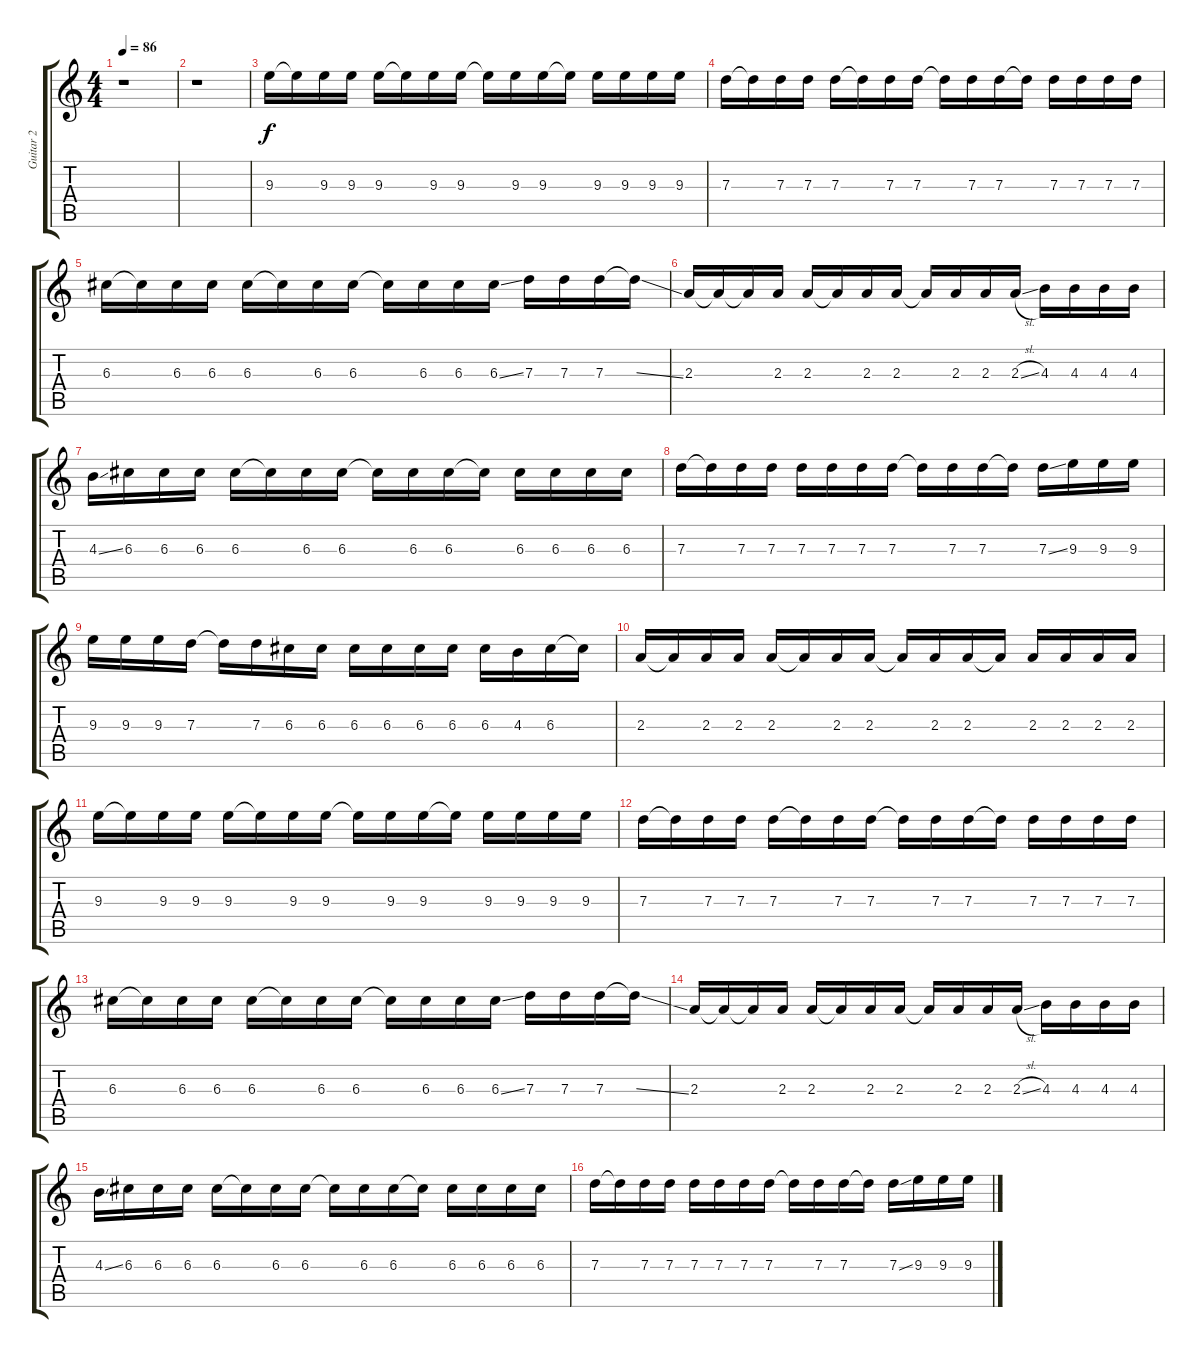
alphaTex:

\track ("Guitar 2" "Guitar 2") {instrument electricguitarclean}
\staff {score tabs}
\tuning (E4 B3 G3 D3 A2 E2) {hide}
\ts (4 4)
\tempo 86
\clef g2
\ks c
r.1{dy f} |
r.1 |
9.3.16 9.3{t}.16 9.3.16 9.3.16 9.3.16 9.3{t}.16 9.3.16 9.3.16 9.3{t}.16 9.3.16 9.3.16 9.3{t}.16 9.3.16 9.3.16 9.3.16 9.3.16 |
7.3.16 7.3{t}.16 7.3.16 7.3.16 7.3.16 7.3{t}.16 7.3.16 7.3.16 7.3{t}.16 7.3.16 7.3.16 7.3{t}.16 7.3.16 7.3.16 7.3.16 7.3.16 |
6.3.16 6.3{t}.16 6.3.16 6.3.16 6.3.16 6.3{t}.16 6.3.16 6.3.16 6.3{t}.16 6.3.16 6.3.16 6.3{ss}.16 7.3.16 7.3.16 7.3.16 7.3{ss t}.16 |
2.3.16 2.3{t}.16 2.3{t}.16 2.3.16 2.3.16 2.3{t}.16 2.3.16 2.3.16 2.3{t}.16 2.3.16 2.3.16 2.3{sl}.16 4.3.16 4.3.16 4.3.16 4.3.16 |
4.3{ss}.16 6.3.16 6.3.16 6.3.16 6.3.16 6.3{t}.16 6.3.16 6.3.16 6.3{t}.16 6.3.16 6.3.16 6.3{t}.16 6.3.16 6.3.16 6.3.16 6.3.16 |
7.3.16 7.3{t}.16 7.3.16 7.3.16 7.3.16 7.3.16 7.3.16 7.3.16 7.3{t}.16 7.3.16 7.3.16 7.3{t}.16 7.3{ss}.16 9.3.16 9.3.16 9.3.16 |
9.3.16 9.3.16 9.3.16 7.3.16 7.3{t}.16 7.3.16 6.3.16 6.3.16 6.3.16 6.3.16 6.3.16 6.3.16 6.3.16 4.3.16 6.3.16 6.3{t}.16 |
2.3.16 2.3{t}.16 2.3.16 2.3.16 2.3.16 2.3{t}.16 2.3.16 2.3.16 2.3{t}.16 2.3.16 2.3.16 2.3{t}.16 2.3.16 2.3.16 2.3.16 2.3.16 |
9.3.16 9.3{t}.16 9.3.16 9.3.16 9.3.16 9.3{t}.16 9.3.16 9.3.16 9.3{t}.16 9.3.16 9.3.16 9.3{t}.16 9.3.16 9.3.16 9.3.16 9.3.16 |
7.3.16 7.3{t}.16 7.3.16 7.3.16 7.3.16 7.3{t}.16 7.3.16 7.3.16 7.3{t}.16 7.3.16 7.3.16 7.3{t}.16 7.3.16 7.3.16 7.3.16 7.3.16 |
6.3.16 6.3{t}.16 6.3.16 6.3.16 6.3.16 6.3{t}.16 6.3.16 6.3.16 6.3{t}.16 6.3.16 6.3.16 6.3{ss}.16 7.3.16 7.3.16 7.3.16 7.3{ss t}.16 |
2.3.16 2.3{t}.16 2.3{t}.16 2.3.16 2.3.16 2.3{t}.16 2.3.16 2.3.16 2.3{t}.16 2.3.16 2.3.16 2.3{sl}.16 4.3.16 4.3.16 4.3.16 4.3.16 |
4.3{ss}.16 6.3.16 6.3.16 6.3.16 6.3.16 6.3{t}.16 6.3.16 6.3.16 6.3{t}.16 6.3.16 6.3.16 6.3{t}.16 6.3.16 6.3.16 6.3.16 6.3.16 |
7.3.16 7.3{t}.16 7.3.16 7.3.16 7.3.16 7.3.16 7.3.16 7.3.16 7.3{t}.16 7.3.16 7.3.16 7.3{t}.16 7.3{ss}.16 9.3.16 9.3.16 9.3.16
